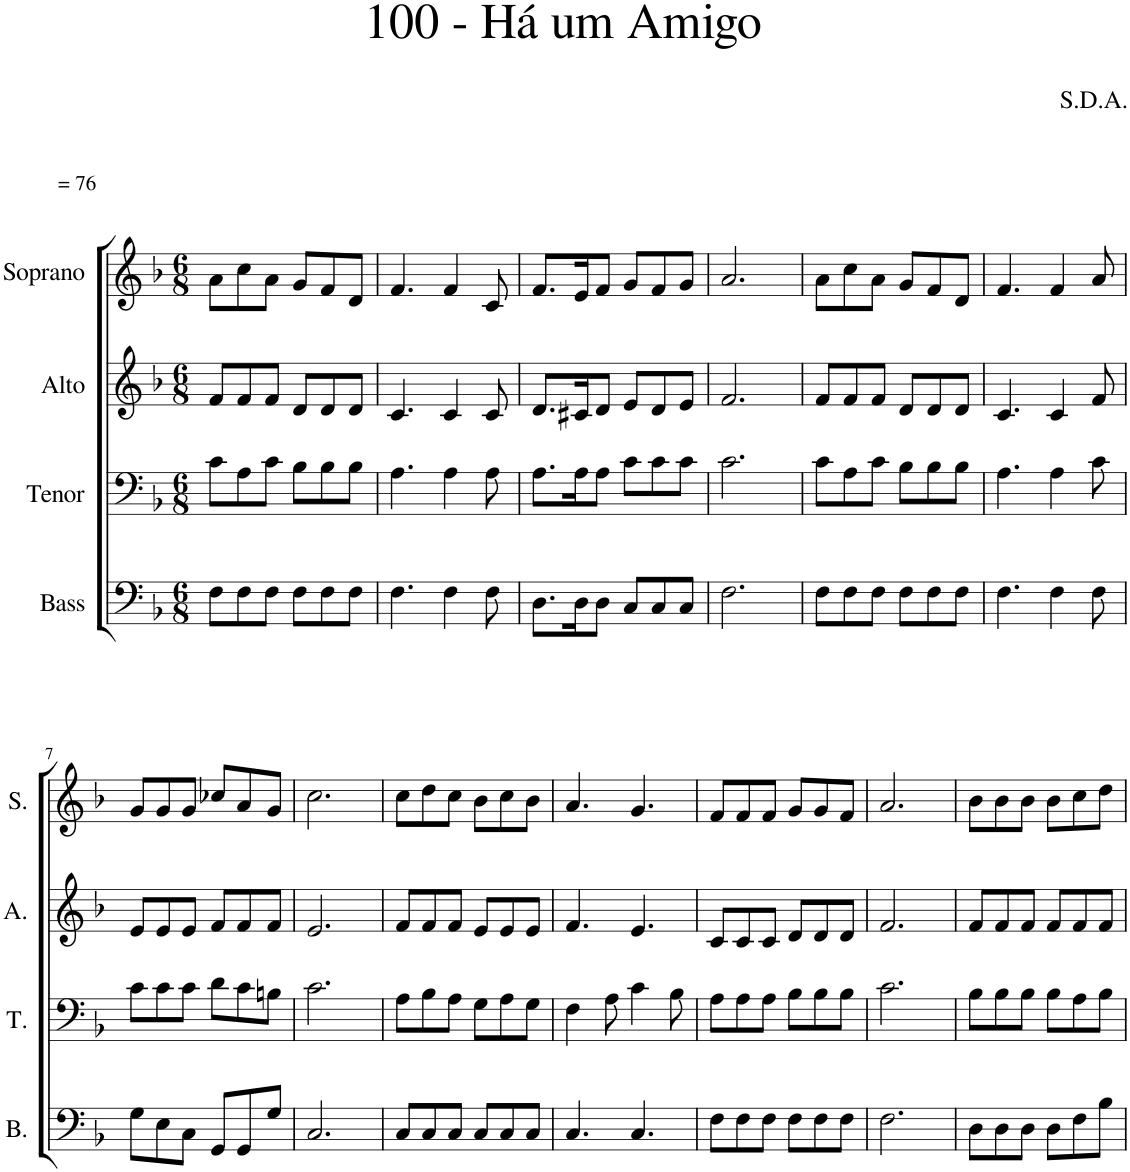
**kern	**kern	**kern	**kern
*part4	*part3	*part2	*part1
*staff4	*staff3	*staff2	*staff1
*I"Bass	*I"Tenor	*I"Alto	*I"Soprano
*I'B.	*I'T.	*I'A.	*I'S.
*clefF4	*clefF4	*clefG2	*clefG2
*k[b-]	*k[b-]	*k[b-]	*k[b-]
*M6/8	*M6/8	*M6/8	*M6/8
=1	=1	=1	=1
!	!	!	!LO:TX:a:t== 76
8F\L	8c\L	8f/L	8a\L
8F\	8A\	8f/	8cc\
8F\J	8c\J	8f/J	8a\J
8F\L	8B-\L	8d/L	8g/L
8F\	8B-\	8d/	8f/
8F\J	8B-\J	8d/J	8d/J
=2	=2	=2	=2
4.F\	4.A\	4.c/	4.f/
4F\	4A\	4c/	4f/
8F\	8A\	8c/	8c/
=3	=3	=3	=3
8.D\L	8.A\L	8.d/L	8.f/L
16D\K	16A\K	16c#X/K	16e/K
8D\J	8A\J	8d/J	8f/J
8C/L	8c\L	8e/L	8g/L
8C/	8c\	8d/	8f/
8C/J	8c\J	8e/J	8g/J
=4	=4	=4	=4
2.F\	2.c\	2.f/	2.a/
=5	=5	=5	=5
8F\L	8c\L	8f/L	8a\L
8F\	8A\	8f/	8cc\
8F\J	8c\J	8f/J	8a\J
8F\L	8B-\L	8d/L	8g/L
8F\	8B-\	8d/	8f/
8F\J	8B-\J	8d/J	8d/J
=6	=6	=6	=6
4.F\	4.A\	4.c/	4.f/
4F\	4A\	4c/	4f/
8F\	8c\	8f/	8a/
!!LO:LB:g=z
=7	=7	=7	=7
8G\L	8c\L	8e/L	8g/L
8E\	8c\	8e/	8g/
8C\J	8c\J	8e/J	8g/J
8GG/L	8d\L	8f/L	8cc-X/L
8GG/	8c\	8f/	8a/
8G/J	8Bn\J	8f/J	8g/J
=8	=8	=8	=8
2.C/	2.c\	2.e/	2.cc\
=9	=9	=9	=9
8C/L	8A\L	8f/L	8cc\L
8C/	8B-\	8f/	8dd\
8C/J	8A\J	8f/J	8cc\J
8C/L	8G\L	8e/L	8b-\L
8C/	8A\	8e/	8cc\
8C/J	8G\J	8e/J	8b-\J
=10	=10	=10	=10
4.C/	4F\	4.f/	4.a/
.	8A\	.	.
4.C/	4c\	4.e/	4.g/
.	8B-\	.	.
=11	=11	=11	=11
8F\L	8A\L	8c/L	8f/L
8F\	8A\	8c/	8f/
8F\J	8A\J	8c/J	8f/J
8F\L	8B-\L	8d/L	8g/L
8F\	8B-\	8d/	8g/
8F\J	8B-\J	8d/J	8f/J
=12	=12	=12	=12
2.F\	2.c\	2.f/	2.a/
=13	=13	=13	=13
8D\L	8B-\L	8f/L	8b-\L
8D\	8B-\	8f/	8b-\
8D\J	8B-\J	8f/J	8b-\J
8D\L	8B-\L	8f/L	8b-\L
8F\	8A\	8f/	8cc\
8B-\J	8B-\J	8f/J	8dd\J
=	=	=	=
*-	*-	*-	*-
